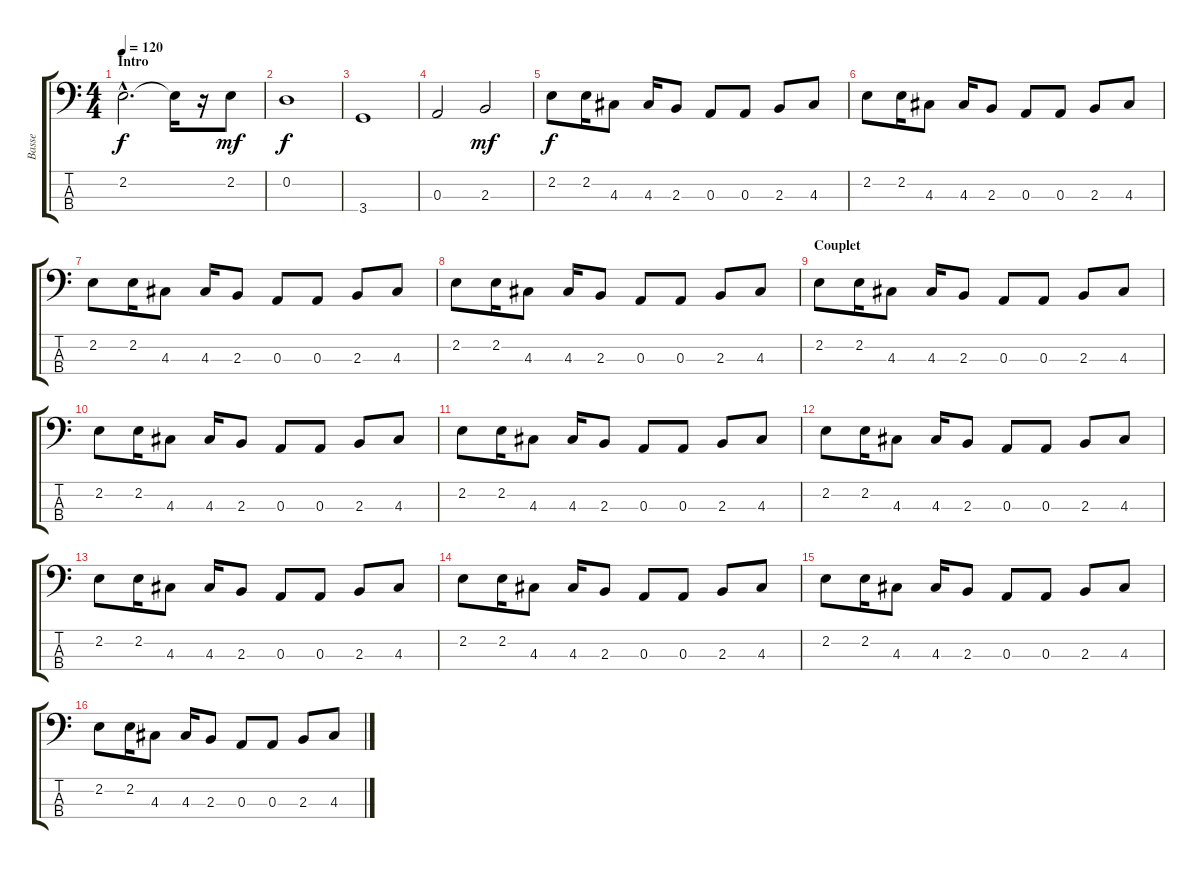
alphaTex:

\track ("Basse" "Basse") {instrument electricbassfinger}
\staff {score tabs}
\tuning (G2 D2 A1 E1) {hide}
\ts (4 4)
\section ("" "Intro")
\tempo 120
\clef f4
\ks c
2.2{hac}.2{d dy f instrument electricbassfinger} 2.2{t}.16 r.16 2.2.8{dy mf} |
0.2.1{dy f} |
3.4.1 |
0.3.2 2.3.2{dy mf} |
2.2.8{dy f} 2.2.16 4.3.8 4.3.16 2.3.8 0.3.8 0.3.8 2.3.8 4.3.8 |
2.2.8 2.2.16 4.3.8 4.3.16 2.3.8 0.3.8 0.3.8 2.3.8 4.3.8 |
2.2.8 2.2.16 4.3.8 4.3.16 2.3.8 0.3.8 0.3.8 2.3.8 4.3.8 |
2.2.8 2.2.16 4.3.8 4.3.16 2.3.8 0.3.8 0.3.8 2.3.8 4.3.8 |
\section ("" "Couplet")
2.2.8 2.2.16 4.3.8 4.3.16 2.3.8 0.3.8 0.3.8 2.3.8 4.3.8 |
2.2.8 2.2.16 4.3.8 4.3.16 2.3.8 0.3.8 0.3.8 2.3.8 4.3.8 |
2.2.8 2.2.16 4.3.8 4.3.16 2.3.8 0.3.8 0.3.8 2.3.8 4.3.8 |
2.2.8 2.2.16 4.3.8 4.3.16 2.3.8 0.3.8 0.3.8 2.3.8 4.3.8 |
2.2.8 2.2.16 4.3.8 4.3.16 2.3.8 0.3.8 0.3.8 2.3.8 4.3.8 |
2.2.8 2.2.16 4.3.8 4.3.16 2.3.8 0.3.8 0.3.8 2.3.8 4.3.8 |
2.2.8 2.2.16 4.3.8 4.3.16 2.3.8 0.3.8 0.3.8 2.3.8 4.3.8 |
2.2.8 2.2.16 4.3.8 4.3.16 2.3.8 0.3.8 0.3.8 2.3.8 4.3.8
